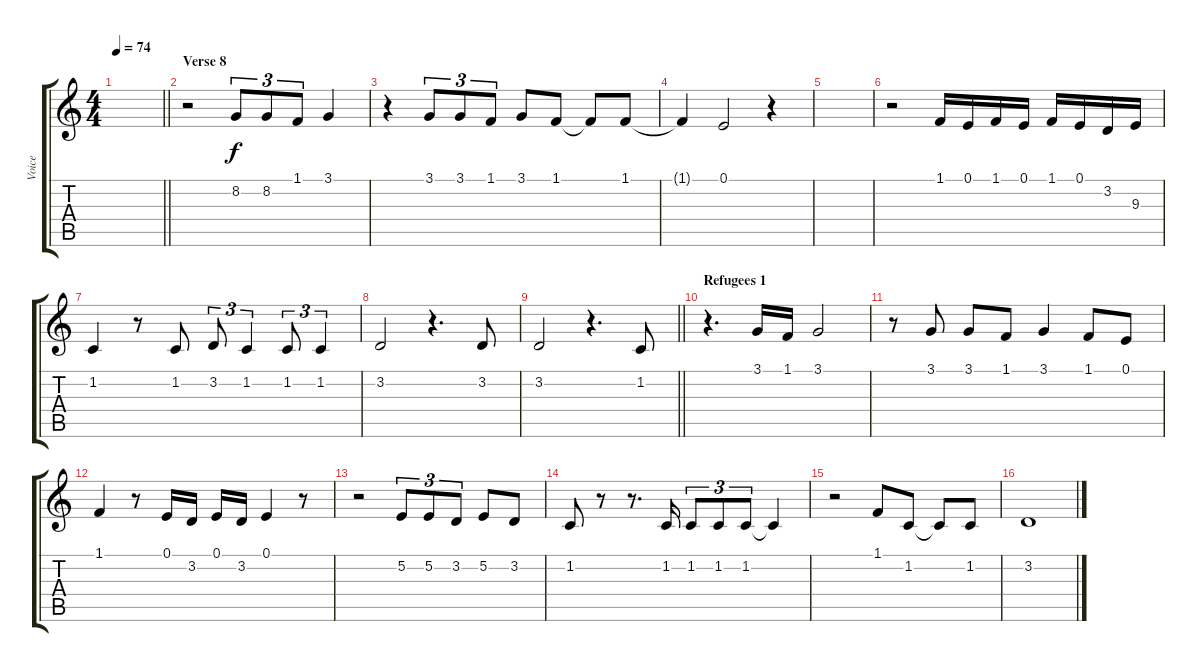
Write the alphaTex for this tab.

\track ("Voice" "Voice") {instrument lead6voice}
\staff {score tabs}
\tuning (E4 B3 G3 D3 A2 E2) {hide}
\ts (4 4)
\tempo 74
\clef g2
\barLineRight lightlight
\ks c
|
\section ("" "Verse 8")
r.2 8.2.8{tu (3 2)} 8.2.8{tu (3 2)} 1.1.8{tu (3 2)} 3.1.4 |
r.4 3.1.8{tu (3 2)} 3.1.8{tu (3 2)} 1.1.8{tu (3 2)} 3.1.8 1.1.8 1.1{t}.8 1.1.8 |
1.1{t}.4 0.1.2 r.4 |
|
r.2 1.1.16 0.1.16 1.1.16 0.1.16 1.1.16 0.1.16 3.2.16 9.3.16 |
1.2.4 r.8 1.2.8 3.2.8{tu (3 2)} 1.2.4{tu (3 2)} 1.2.8{tu (3 2)} 1.2.4{tu (3 2)} |
3.2.2 r.4{d} 3.2.8 |
\barLineRight lightlight
3.2.2 r.4{d} 1.2.8 |
\section ("" "Refugees 1")
r.4{d} 3.1.16 1.1.16 3.1.2 |
r.8 3.1.8 3.1.8 1.1.8 3.1.4 1.1.8 0.1.8 |
1.1.4 r.8 0.1.16 3.2.16 0.1.16 3.2.16 0.1.4 r.8 |
r.2 5.2.8{tu (3 2)} 5.2.8{tu (3 2)} 3.2.8{tu (3 2)} 5.2.8 3.2.8 |
1.2.8 r.8 r.8{d} 1.2.16 1.2.8{tu (3 2)} 1.2.8{tu (3 2)} 1.2.8{tu (3 2)} 1.2{t}.4 |
r.2 1.1.8 1.2.8 1.2{t}.8 1.2.8 |
3.2.1
